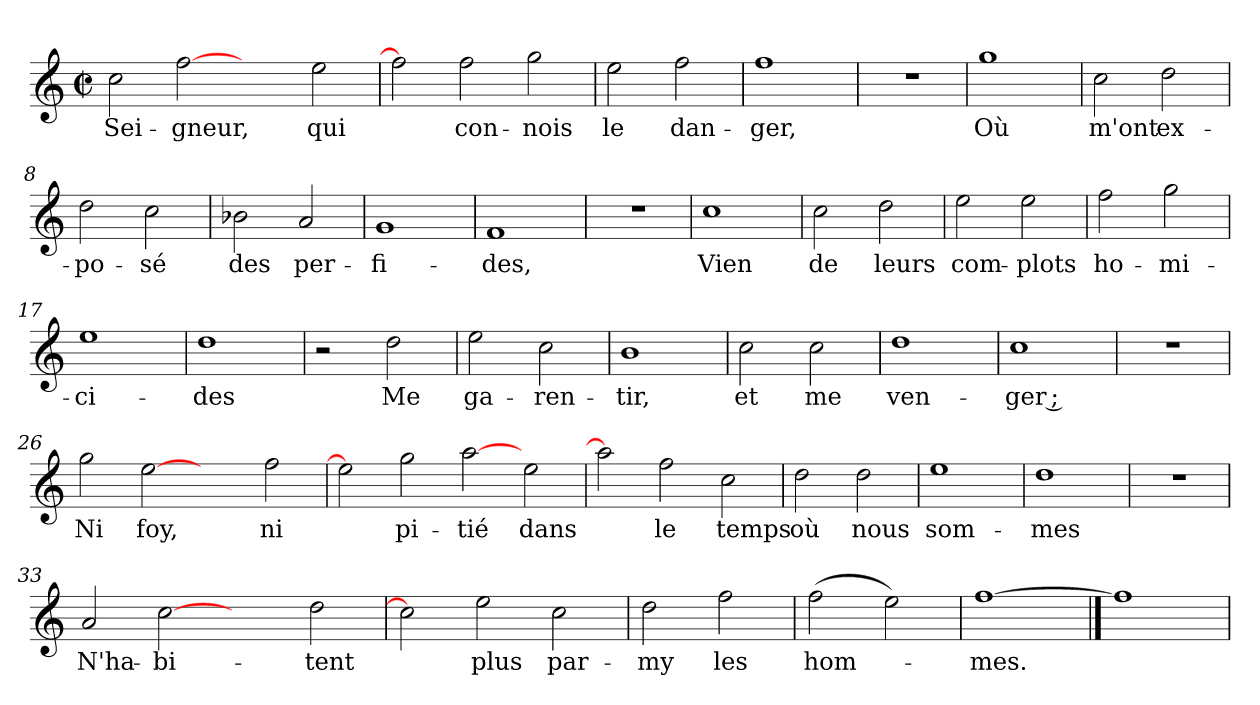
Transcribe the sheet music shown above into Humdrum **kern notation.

**kern	**text
*part1	*part1
*staff1	*staff1
*clefG2	*
*k[]	*
*C:	*
*M2/2	*
*met(c|)	*
=1	=1
2cc\	Sei-
[2ff	-gneur,
2ryy	.
2ee\	qui
=2	=2
2ff]	.
2ff\	con-
2gg\	-nois
=3	=3
2ee\	le
2ff\	dan-
=4	=4
1ff	-ger,
=5	=5
1r	.
=6	=6
1gg	Où
!!LO:LB:g=z
=7	=7
2cc\	m'ont
2dd\	ex-
=8	=8
2dd\	-po-
2cc\	-sé
=9	=9
2b-X\	des
2a/	per-
=10	=10
1g	-fi-
=11	=11
1f	-des,
=12	=12
1r	.
=13	=13
1cc	Vien
=14	=14
2cc\	de
2dd\	leurs
!!LO:LB:g=z
=15	=15
2ee\	com-
2ee\	-plots
=16	=16
2ff\	ho-
2gg\	-mi-
=17	=17
1ee	-ci-
=18	=18
1dd	-des
=19	=19
2r	.
2dd\	Me
=20	=20
2ee\	ga-
2cc\	-ren-
=21	=21
1b	-tir,
=22	=22
2cc\	et
2cc\	me
=23	=23
1dd	ven-
=24	=24
1cc	-ger ;
=25	=25
1r	.
!!LO:LB:g=z
=26	=26
2gg\	Ni
[2ee	foy,
2ryy	.
2ff\	ni
=27	=27
2ee]	.
2gg\	pi-
[2aa	-tié
2ee\	dans
=28	=28
2aa]	.
2ff\	le
2cc\	temps
=29	=29
2dd\	où
2dd\	nous
=30	=30
1ee	som-
=31	=31
1dd	-mes
=32	=32
1r	.
!!LO:LB:g=z
=33	=33
2a/	N'ha-
[2cc	-bi-
2ryy	.
2dd\	-tent
=34	=34
2cc]	.
2ee\	plus
2cc\	par-
=35	=35
2dd\	-my
2ff\	les
=36	=36
(>2ff\	hom-
2ee\)	.
=37	=37
[1ff	-mes.
==38	==38
1ff]	.
=	=
*-	*-
